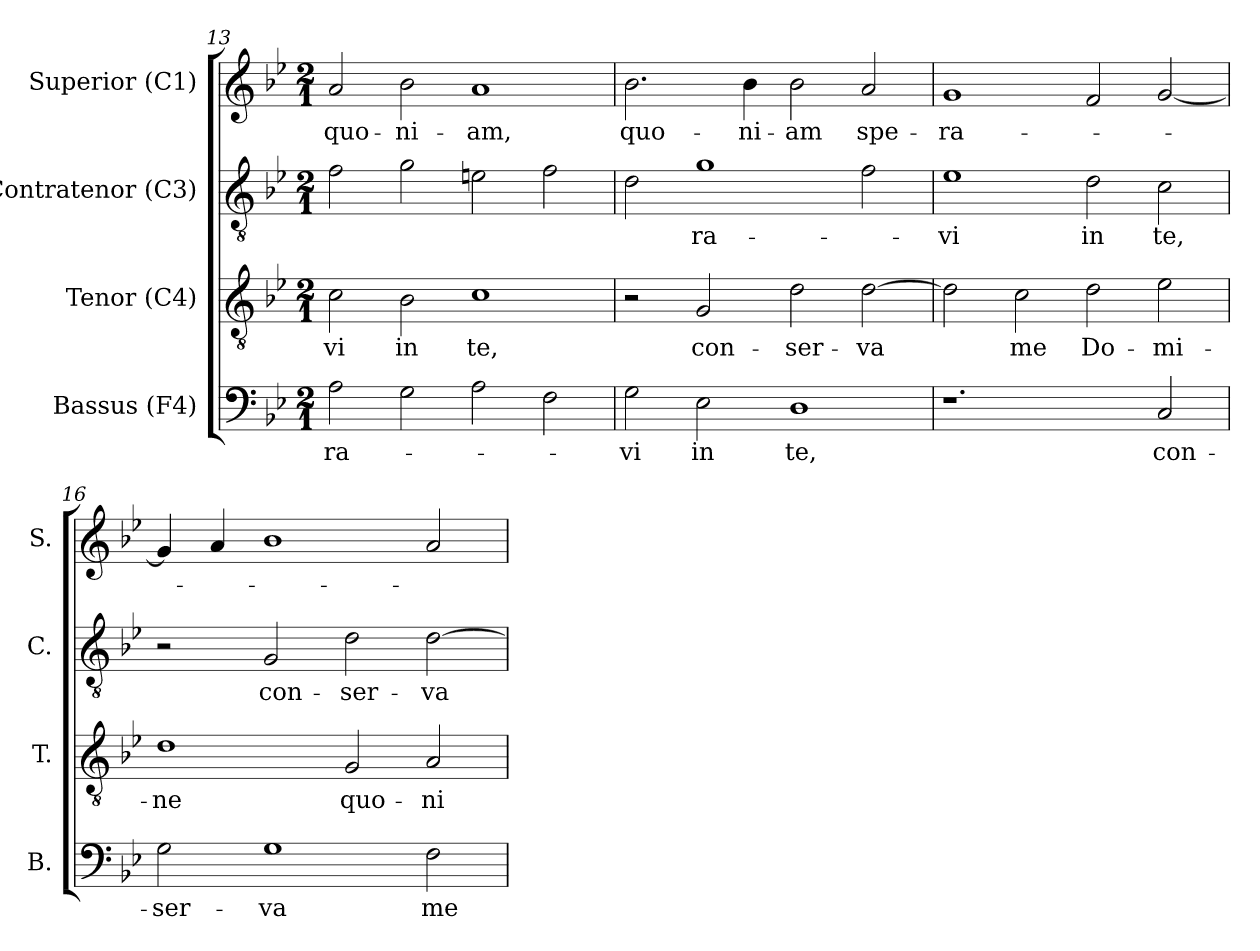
**kern	**text	**kern	**text	**kern	**text	**kern	**text
*part4	*part4	*part3	*part3	*part2	*part2	*part1	*part1
*staff4	*staff4	*staff3	*staff3	*staff2	*staff2	*staff1	*staff1
*I"Bassus (F4)	*	*I"Tenor (C4)	*	*I"Contratenor (C3)	*	*I"Superior (C1)	*
*I'B.	*	*I'T.	*	*I'C.	*	*I'S.	*
!!LO:LB:g=z
*clefF4	*	*clefGv2	*	*clefGv2	*	*clefG2	*
*	*	*ITrd7c12	*	*ITrd7c12	*	*	*
*k[b-e-]	*	*k[b-e-]	*	*k[b-e-]	*	*k[b-e-]	*
*B-:	*	*B-:	*	*B-:	*	*B-:	*
*M2/1	*	*M2/1	*	*M2/1	*	*M2/1	*
=13	=13	=13	=13	=13	=13	=13	=13
!	!LO:LY:b:color=#000000	!	!	!	!	!	!
!	!	!	!LO:LY:b:color=#000000	!	!	!	!
!	!	!	!	!	!	!	!LO:LY:b:color=#000000
2Ai\	-ra-	2Ci\	-vi	2Fi\	.	2ai/	quo-
!	!	!	!LO:LY:b:color=#000000	!	!	!	!
!	!	!	!	!	!	!	!LO:LY:b:color=#000000
2Gi\	.	2BB-i\	in	2Gi\	.	2b-i\	-ni-
!	!	!	!LO:LY:b:color=#000000	!	!	!	!
!	!	!	!	!	!	!	!LO:LY:b:color=#000000
2Ai\	.	1Ci	te,	2Ei\	.	1ai	-am,
2Fi\	.	.	.	2Fi\	.	.	.
=14	=14	=14	=14	=14	=14	=14	=14
!	!LO:LY:b:color=#000000	!	!	!	!	!	!
!	!	!	!	!	!	!	!LO:LY:b:color=#000000
2Gi\	-vi	2r	.	2Di\	.	2.b-i\	quo-
!	!LO:LY:b:color=#000000	!	!	!	!	!	!
!	!	!	!LO:LY:b:color=#000000	!	!	!	!
!	!	!	!	!	!LO:LY:b:color=#000000	!	!
2E-i\	in	2GGi/	con-	1Gi	-ra-	.	.
!	!	!	!	!	!	!	!LO:LY:b:color=#000000
.	.	.	.	.	.	4b-i\	-ni-
!	!LO:LY:b:color=#000000	!	!	!	!	!	!
!	!	!	!LO:LY:b:color=#000000	!	!	!	!
!	!	!	!	!	!	!	!LO:LY:b:color=#000000
1Di	te,	2Di\	-ser-	.	.	2b-i\	-am
!	!	!	!LO:LY:b:color=#000000	!	!	!	!
!	!	!	!	!	!	!	!LO:LY:b:color=#000000
.	.	[2Di\	-va	2Fi\	.	2ai/	spe-
=15	=15	=15	=15	=15	=15	=15	=15
!	!	!	!	!	!LO:LY:b:color=#000000	!	!
!	!	!	!	!	!	!	!LO:LY:b:color=#000000
1.r	.	2Di\]	.	1E-i	-vi	1gi	-ra-
!	!	!	!LO:LY:b:color=#000000	!	!	!	!
.	.	2Ci\	me	.	.	.	.
!	!	!	!LO:LY:b:color=#000000	!	!	!	!
!	!	!	!	!	!LO:LY:b:color=#000000	!	!
.	.	2Di\	Do-	2Di\	in	2fi/	.
!	!LO:LY:b:color=#000000	!	!	!	!	!	!
!	!	!	!LO:LY:b:color=#000000	!	!	!	!
!	!	!	!	!	!LO:LY:b:color=#000000	!	!
2Ci/	con-	2E-i\	-mi-	2Ci\	te,	[2gi/	.
=16	=16	=16	=16	=16	=16	=16	=16
!	!LO:LY:b:color=#000000	!	!	!	!	!	!
!	!	!	!LO:LY:b:color=#000000	!	!	!	!
2Gi\	-ser-	1Di	-ne	2r	.	4gi/]	.
.	.	.	.	.	.	4ai/	.
!	!LO:LY:b:color=#000000	!	!	!	!	!	!
!	!	!	!	!	!LO:LY:b:color=#000000	!	!
1Gi	-va	.	.	2GGi/	con-	1b-i	.
!	!	!	!LO:LY:b:color=#000000	!	!	!	!
!	!	!	!	!	!LO:LY:b:color=#000000	!	!
.	.	2GGi/	quo-	2Di\	-ser-	.	.
!	!LO:LY:b:color=#000000	!	!	!	!	!	!
!	!	!	!LO:LY:b:color=#000000	!	!	!	!
!	!	!	!	!	!LO:LY:b:color=#000000	!	!
2Fi\	me	2AAi/	-ni-	[2Di\	-va	2ai/	.
=	=	=	=	=	=	=	=
*-	*-	*-	*-	*-	*-	*-	*-
